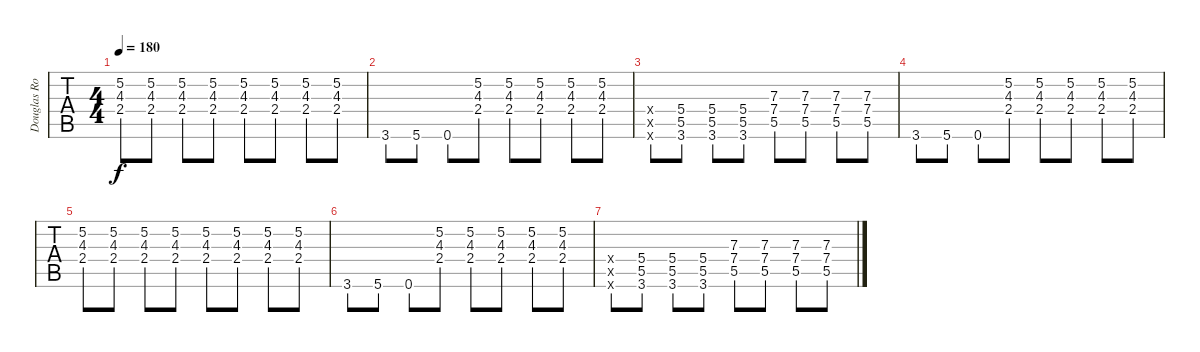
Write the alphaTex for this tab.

\track ("Douglas Robb (Lead Guitar)" "Douglas Ro") {instrument distortionguitar}
\staff {tabs}
\tuning (E4 B3 G3 D3 A2 E2) {hide}
\ts (4 4)
\tempo 180
\clef g2
\ks c
(5.2 4.3 2.4).8{dy f} (5.2 4.3 2.4).8 (5.2 4.3 2.4).8 (5.2 4.3 2.4).8 (5.2 4.3 2.4).8 (5.2 4.3 2.4).8 (5.2 4.3 2.4).8 (5.2 4.3 2.4).8 |
3.6.8 5.6.8 0.6.8 (5.2 4.3 2.4).8 (5.2 4.3 2.4).8 (5.2 4.3 2.4).8 (5.2 4.3 2.4).8 (5.2 4.3 2.4).8 |
(0.4{x} 0.5{x} 0.6{x}).8 (5.4 5.5 3.6).8 (5.4 5.5 3.6).8 (5.4 5.5 3.6).8 (7.3 7.4 5.5).8 (7.3 7.4 5.5).8 (7.3 7.4 5.5).8 (7.3 7.4 5.5).8 |
3.6.8 5.6.8 0.6.8 (5.2 4.3 2.4).8 (5.2 4.3 2.4).8 (5.2 4.3 2.4).8 (5.2 4.3 2.4).8 (5.2 4.3 2.4).8 |
(5.2 4.3 2.4).8 (5.2 4.3 2.4).8 (5.2 4.3 2.4).8 (5.2 4.3 2.4).8 (5.2 4.3 2.4).8 (5.2 4.3 2.4).8 (5.2 4.3 2.4).8 (5.2 4.3 2.4).8 |
3.6.8 5.6.8 0.6.8 (5.2 4.3 2.4).8 (5.2 4.3 2.4).8 (5.2 4.3 2.4).8 (5.2 4.3 2.4).8 (5.2 4.3 2.4).8 |
(0.4{x} 0.5{x} 0.6{x}).8 (5.4 5.5 3.6).8 (5.4 5.5 3.6).8 (5.4 5.5 3.6).8 (7.3 7.4 5.5).8 (7.3 7.4 5.5).8 (7.3 7.4 5.5).8 (7.3 7.4 5.5).8
